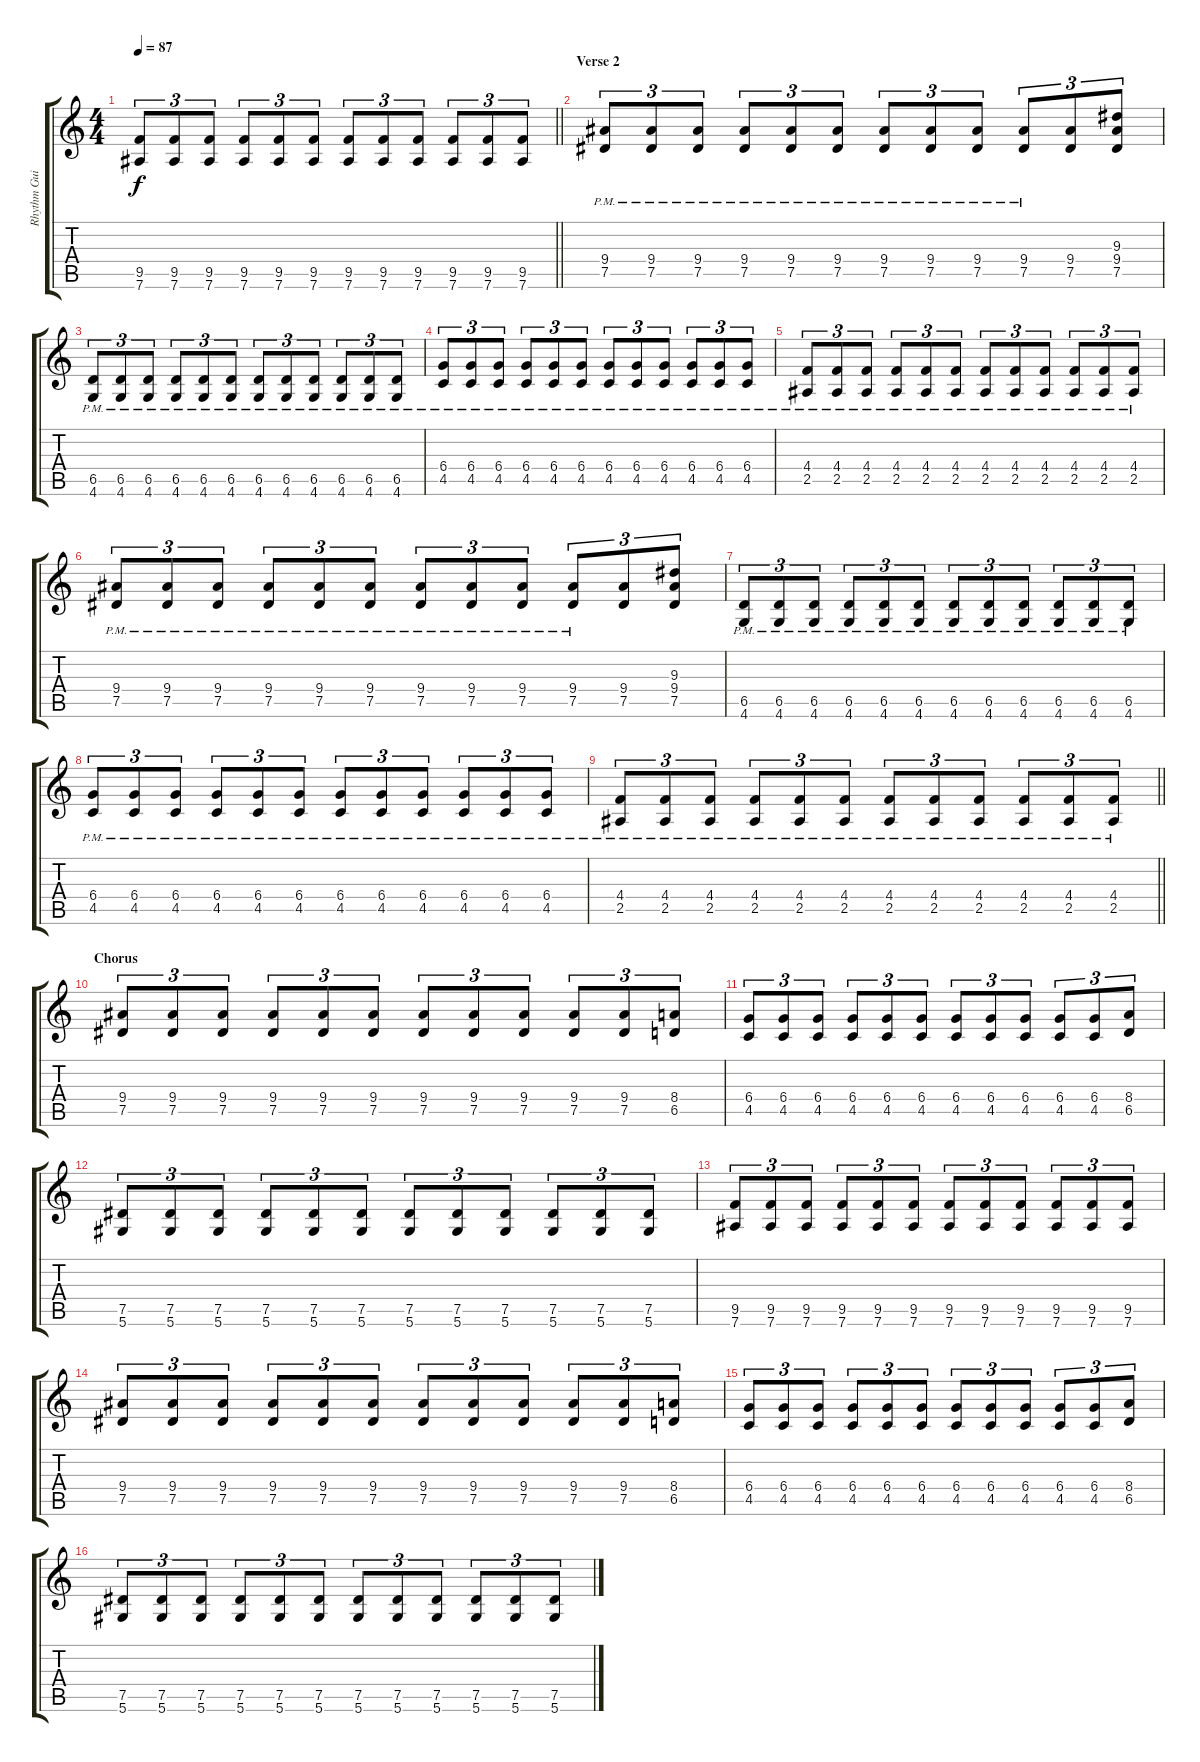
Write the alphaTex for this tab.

\track ("Rhythm Guitar" "Rhythm Gui") {instrument distortionguitar}
\staff {score tabs}
\tuning (Eb4 Bb3 Gb3 Db3 Ab2 Eb2) {hide}
\ts (4 4)
\tempo 87
\clef g2
\barLineRight lightlight
\ks c
(9.5 7.6).8{tu (3 2) dy f} (9.5 7.6).8{tu (3 2)} (9.5 7.6).8{tu (3 2)} (9.5 7.6).8{tu (3 2)} (9.5 7.6).8{tu (3 2)} (9.5 7.6).8{tu (3 2)} (9.5 7.6).8{tu (3 2)} (9.5 7.6).8{tu (3 2)} (9.5 7.6).8{tu (3 2)} (9.5 7.6).8{tu (3 2)} (9.5 7.6).8{tu (3 2)} (9.5 7.6).8{tu (3 2)} |
\section ("" "Verse 2")
(9.4{pm} 7.5{pm}).8{tu (3 2)} (9.4{pm} 7.5{pm}).8{tu (3 2)} (9.4{pm} 7.5{pm}).8{tu (3 2)} (9.4{pm} 7.5{pm}).8{tu (3 2)} (9.4{pm} 7.5{pm}).8{tu (3 2)} (9.4{pm} 7.5{pm}).8{tu (3 2)} (9.4{pm} 7.5{pm}).8{tu (3 2)} (9.4{pm} 7.5{pm}).8{tu (3 2)} (9.4{pm} 7.5{pm}).8{tu (3 2)} (9.4{pm} 7.5{pm}).8{tu (3 2)} (9.4 7.5).8{tu (3 2)} (9.3 9.4 7.5).8{tu (3 2)} |
(6.5{pm} 4.6{pm}).8{tu (3 2)} (6.5{pm} 4.6{pm}).8{tu (3 2)} (6.5{pm} 4.6{pm}).8{tu (3 2)} (6.5{pm} 4.6{pm}).8{tu (3 2)} (6.5{pm} 4.6{pm}).8{tu (3 2)} (6.5{pm} 4.6{pm}).8{tu (3 2)} (6.5{pm} 4.6{pm}).8{tu (3 2)} (6.5{pm} 4.6{pm}).8{tu (3 2)} (6.5{pm} 4.6{pm}).8{tu (3 2)} (6.5{pm} 4.6{pm}).8{tu (3 2)} (6.5{pm} 4.6{pm}).8{tu (3 2)} (6.5{pm} 4.6{pm}).8{tu (3 2)} |
(6.4{pm} 4.5{pm}).8{tu (3 2)} (6.4{pm} 4.5{pm}).8{tu (3 2)} (6.4{pm} 4.5{pm}).8{tu (3 2)} (6.4{pm} 4.5{pm}).8{tu (3 2)} (6.4{pm} 4.5{pm}).8{tu (3 2)} (6.4{pm} 4.5{pm}).8{tu (3 2)} (6.4{pm} 4.5{pm}).8{tu (3 2)} (6.4{pm} 4.5{pm}).8{tu (3 2)} (6.4{pm} 4.5{pm}).8{tu (3 2)} (6.4{pm} 4.5{pm}).8{tu (3 2)} (6.4{pm} 4.5{pm}).8{tu (3 2)} (6.4{pm} 4.5{pm}).8{tu (3 2)} |
(4.4{pm} 2.5{pm}).8{tu (3 2)} (4.4{pm} 2.5{pm}).8{tu (3 2)} (4.4{pm} 2.5{pm}).8{tu (3 2)} (4.4{pm} 2.5{pm}).8{tu (3 2)} (4.4{pm} 2.5{pm}).8{tu (3 2)} (4.4{pm} 2.5{pm}).8{tu (3 2)} (4.4{pm} 2.5{pm}).8{tu (3 2)} (4.4{pm} 2.5{pm}).8{tu (3 2)} (4.4{pm} 2.5{pm}).8{tu (3 2)} (4.4{pm} 2.5{pm}).8{tu (3 2)} (4.4{pm} 2.5{pm}).8{tu (3 2)} (4.4{pm} 2.5{pm}).8{tu (3 2)} |
(9.4{pm} 7.5{pm}).8{tu (3 2)} (9.4{pm} 7.5{pm}).8{tu (3 2)} (9.4{pm} 7.5{pm}).8{tu (3 2)} (9.4{pm} 7.5{pm}).8{tu (3 2)} (9.4{pm} 7.5{pm}).8{tu (3 2)} (9.4{pm} 7.5{pm}).8{tu (3 2)} (9.4{pm} 7.5{pm}).8{tu (3 2)} (9.4{pm} 7.5{pm}).8{tu (3 2)} (9.4{pm} 7.5{pm}).8{tu (3 2)} (9.4{pm} 7.5{pm}).8{tu (3 2)} (9.4 7.5).8{tu (3 2)} (9.3 9.4 7.5).8{tu (3 2)} |
(6.5{pm} 4.6{pm}).8{tu (3 2)} (6.5{pm} 4.6{pm}).8{tu (3 2)} (6.5{pm} 4.6{pm}).8{tu (3 2)} (6.5{pm} 4.6{pm}).8{tu (3 2)} (6.5{pm} 4.6{pm}).8{tu (3 2)} (6.5{pm} 4.6{pm}).8{tu (3 2)} (6.5{pm} 4.6{pm}).8{tu (3 2)} (6.5{pm} 4.6{pm}).8{tu (3 2)} (6.5{pm} 4.6{pm}).8{tu (3 2)} (6.5{pm} 4.6{pm}).8{tu (3 2)} (6.5{pm} 4.6{pm}).8{tu (3 2)} (6.5{pm} 4.6{pm}).8{tu (3 2)} |
(6.4{pm} 4.5{pm}).8{tu (3 2)} (6.4{pm} 4.5{pm}).8{tu (3 2)} (6.4{pm} 4.5{pm}).8{tu (3 2)} (6.4{pm} 4.5{pm}).8{tu (3 2)} (6.4{pm} 4.5{pm}).8{tu (3 2)} (6.4{pm} 4.5{pm}).8{tu (3 2)} (6.4{pm} 4.5{pm}).8{tu (3 2)} (6.4{pm} 4.5{pm}).8{tu (3 2)} (6.4{pm} 4.5{pm}).8{tu (3 2)} (6.4{pm} 4.5{pm}).8{tu (3 2)} (6.4{pm} 4.5{pm}).8{tu (3 2)} (6.4{pm} 4.5{pm}).8{tu (3 2)} |
\barLineRight lightlight
(4.4{pm} 2.5{pm}).8{tu (3 2)} (4.4{pm} 2.5{pm}).8{tu (3 2)} (4.4{pm} 2.5{pm}).8{tu (3 2)} (4.4{pm} 2.5{pm}).8{tu (3 2)} (4.4{pm} 2.5{pm}).8{tu (3 2)} (4.4{pm} 2.5{pm}).8{tu (3 2)} (4.4{pm} 2.5{pm}).8{tu (3 2)} (4.4{pm} 2.5{pm}).8{tu (3 2)} (4.4{pm} 2.5{pm}).8{tu (3 2)} (4.4{pm} 2.5{pm}).8{tu (3 2)} (4.4{pm} 2.5{pm}).8{tu (3 2)} (4.4{pm} 2.5{pm}).8{tu (3 2)} |
\section ("" "Chorus")
(9.4 7.5).8{tu (3 2)} (9.4 7.5).8{tu (3 2)} (9.4 7.5).8{tu (3 2)} (9.4 7.5).8{tu (3 2)} (9.4 7.5).8{tu (3 2)} (9.4 7.5).8{tu (3 2)} (9.4 7.5).8{tu (3 2)} (9.4 7.5).8{tu (3 2)} (9.4 7.5).8{tu (3 2)} (9.4 7.5).8{tu (3 2)} (9.4 7.5).8{tu (3 2)} (8.4 6.5).8{tu (3 2)} |
(6.4 4.5).8{tu (3 2)} (6.4 4.5).8{tu (3 2)} (6.4 4.5).8{tu (3 2)} (6.4 4.5).8{tu (3 2)} (6.4 4.5).8{tu (3 2)} (6.4 4.5).8{tu (3 2)} (6.4 4.5).8{tu (3 2)} (6.4 4.5).8{tu (3 2)} (6.4 4.5).8{tu (3 2)} (6.4 4.5).8{tu (3 2)} (6.4 4.5).8{tu (3 2)} (8.4 6.5).8{tu (3 2)} |
(7.5 5.6).8{tu (3 2)} (7.5 5.6).8{tu (3 2)} (7.5 5.6).8{tu (3 2)} (7.5 5.6).8{tu (3 2)} (7.5 5.6).8{tu (3 2)} (7.5 5.6).8{tu (3 2)} (7.5 5.6).8{tu (3 2)} (7.5 5.6).8{tu (3 2)} (7.5 5.6).8{tu (3 2)} (7.5 5.6).8{tu (3 2)} (7.5 5.6).8{tu (3 2)} (7.5 5.6).8{tu (3 2)} |
(9.5 7.6).8{tu (3 2)} (9.5 7.6).8{tu (3 2)} (9.5 7.6).8{tu (3 2)} (9.5 7.6).8{tu (3 2)} (9.5 7.6).8{tu (3 2)} (9.5 7.6).8{tu (3 2)} (9.5 7.6).8{tu (3 2)} (9.5 7.6).8{tu (3 2)} (9.5 7.6).8{tu (3 2)} (9.5 7.6).8{tu (3 2)} (9.5 7.6).8{tu (3 2)} (9.5 7.6).8{tu (3 2)} |
(9.4 7.5).8{tu (3 2)} (9.4 7.5).8{tu (3 2)} (9.4 7.5).8{tu (3 2)} (9.4 7.5).8{tu (3 2)} (9.4 7.5).8{tu (3 2)} (9.4 7.5).8{tu (3 2)} (9.4 7.5).8{tu (3 2)} (9.4 7.5).8{tu (3 2)} (9.4 7.5).8{tu (3 2)} (9.4 7.5).8{tu (3 2)} (9.4 7.5).8{tu (3 2)} (8.4 6.5).8{tu (3 2)} |
(6.4 4.5).8{tu (3 2)} (6.4 4.5).8{tu (3 2)} (6.4 4.5).8{tu (3 2)} (6.4 4.5).8{tu (3 2)} (6.4 4.5).8{tu (3 2)} (6.4 4.5).8{tu (3 2)} (6.4 4.5).8{tu (3 2)} (6.4 4.5).8{tu (3 2)} (6.4 4.5).8{tu (3 2)} (6.4 4.5).8{tu (3 2)} (6.4 4.5).8{tu (3 2)} (8.4 6.5).8{tu (3 2)} |
(7.5 5.6).8{tu (3 2)} (7.5 5.6).8{tu (3 2)} (7.5 5.6).8{tu (3 2)} (7.5 5.6).8{tu (3 2)} (7.5 5.6).8{tu (3 2)} (7.5 5.6).8{tu (3 2)} (7.5 5.6).8{tu (3 2)} (7.5 5.6).8{tu (3 2)} (7.5 5.6).8{tu (3 2)} (7.5 5.6).8{tu (3 2)} (7.5 5.6).8{tu (3 2)} (7.5 5.6).8{tu (3 2)}
